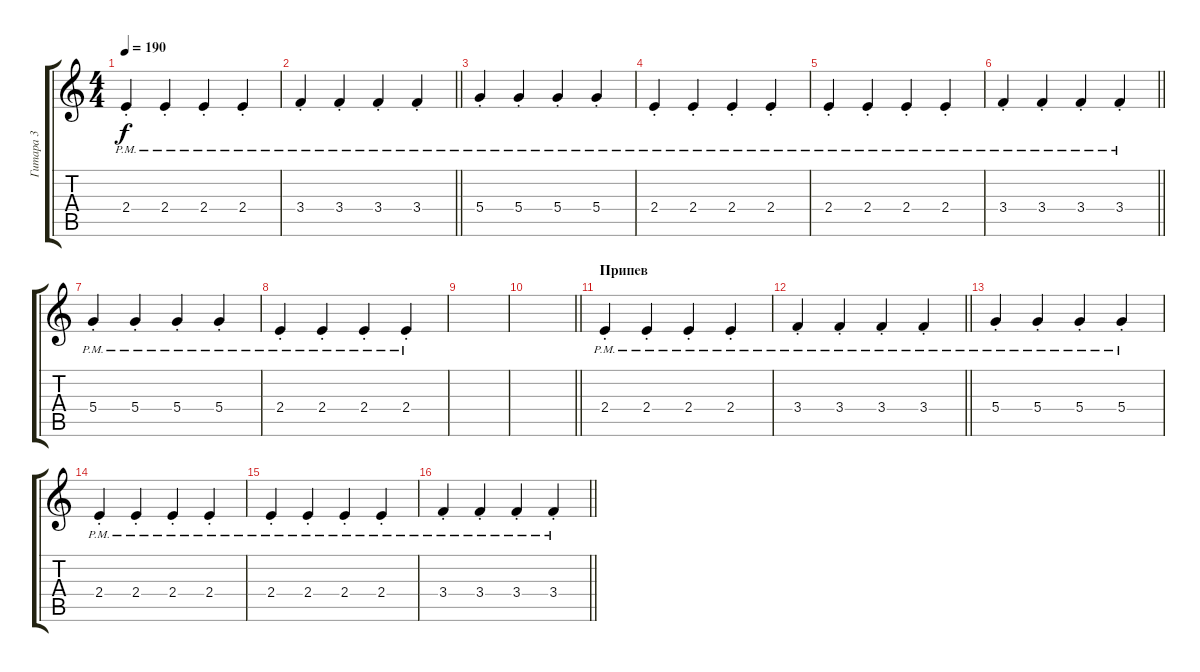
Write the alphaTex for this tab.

\track ("Гитара 3" "Гитара 3") {instrument electricguitarjazz}
\staff {score tabs}
\tuning (E4 B3 G3 D3 A2 E2) {hide}
\ts (4 4)
\tempo 190
\clef g2
\ks c
2.4{pm st}.4{dy f} 2.4{pm st}.4 2.4{pm st}.4 2.4{pm st}.4 |
\barLineRight lightlight
3.4{pm st}.4 3.4{pm st}.4 3.4{pm st}.4 3.4{pm st}.4 |
5.4{pm st}.4 5.4{pm st}.4 5.4{pm st}.4 5.4{pm st}.4 |
2.4{pm st}.4 2.4{pm st}.4 2.4{pm st}.4 2.4{pm st}.4 |
2.4{pm st}.4 2.4{pm st}.4 2.4{pm st}.4 2.4{pm st}.4 |
\barLineRight lightlight
3.4{pm st}.4 3.4{pm st}.4 3.4{pm st}.4 3.4{pm st}.4 |
5.4{pm st}.4 5.4{pm st}.4 5.4{pm st}.4 5.4{pm st}.4 |
2.4{pm st}.4 2.4{pm st}.4 2.4{pm st}.4 2.4{pm st}.4 |
|
\barLineRight lightlight
|
\section ("" "Припев")
2.4{pm st}.4 2.4{pm st}.4 2.4{pm st}.4 2.4{pm st}.4 |
\barLineRight lightlight
3.4{pm st}.4 3.4{pm st}.4 3.4{pm st}.4 3.4{pm st}.4 |
5.4{pm st}.4 5.4{pm st}.4 5.4{pm st}.4 5.4{pm st}.4 |
2.4{pm st}.4 2.4{pm st}.4 2.4{pm st}.4 2.4{pm st}.4 |
2.4{pm st}.4 2.4{pm st}.4 2.4{pm st}.4 2.4{pm st}.4 |
\barLineRight lightlight
3.4{pm st}.4 3.4{pm st}.4 3.4{pm st}.4 3.4{pm st}.4
